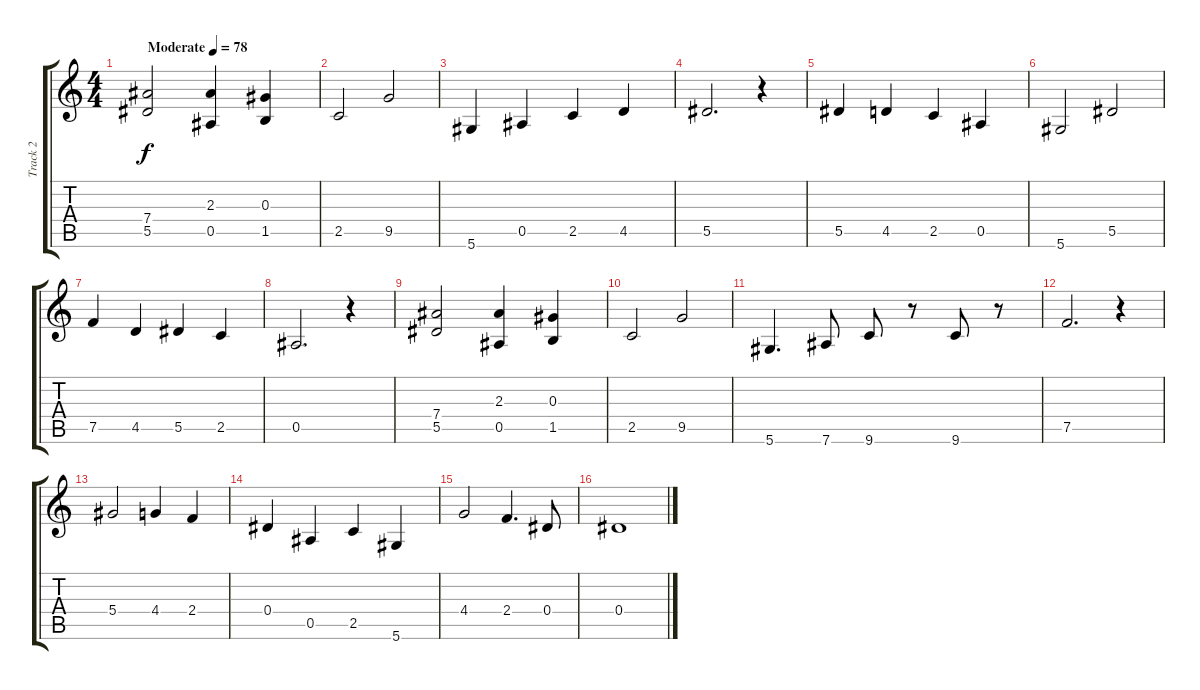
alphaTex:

\track ("Track 2" "Track 2") {instrument distortionguitar}
\staff {score tabs}
\tuning (F4 C4 Ab3 Eb3 Bb2 Eb2) {hide}
\ts (4 4)
\tempo (78 "Moderate")
\clef g2
\ks c
(7.4 5.5).2{dy f instrument distortionguitar} (2.3 0.5).4 (0.3 1.5).4 |
2.5.2 9.5.2 |
5.6.4 0.5.4 2.5.4 4.5.4 |
5.5.2{d} r.4 |
5.5.4 4.5.4 2.5.4 0.5.4 |
5.6.2 5.5.2 |
7.5.4 4.5.4 5.5.4 2.5.4 |
0.5.2{d} r.4 |
(7.4 5.5).2 (2.3 0.5).4 (0.3 1.5).4 |
2.5.2 9.5.2 |
5.6.4{d} 7.6.8 9.6.8 r.8 9.6.8 r.8 |
7.5.2{d} r.4 |
5.4.2 4.4.4 2.4.4 |
0.4.4 0.5.4 2.5.4 5.6.4 |
4.4.2 2.4.4{d} 0.4.8 |
0.4.1
